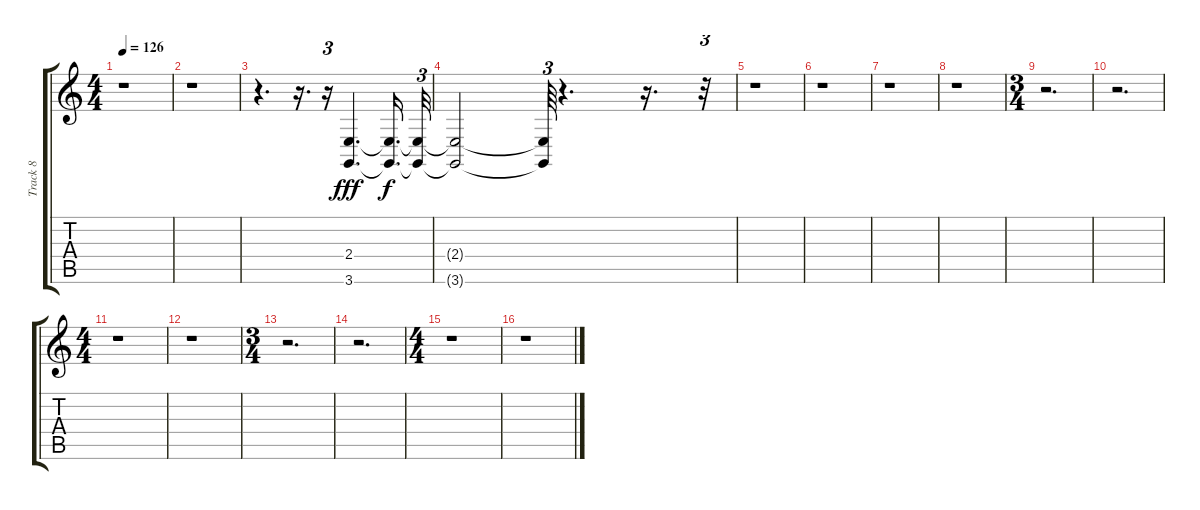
\track ("Track 8" "Track 8") {instrument gunshot}
\staff {score tabs}
\tuning (E4 B3 G3 D3 A2 E2) {hide}
\ts (4 4)
\tempo 126
\clef g2
\ks c
r.1{dy fff} |
r.1 |
r.4{d} r.16{d} r.16{tu (3 2)} (2.4 3.6).4{d} (2.4{t} 3.6{t}).16{d dy f} (2.4{t} 3.6{t}).32{tu (3 2)} |
(2.4{t} 3.6{t}).2 (2.4{t} 3.6{t}).64{tu (3 2)} r.4{d} r.16{d} r.32{tu (3 2)} |
r.1 |
r.1 |
r.1 |
r.1 |
\ts (3 4)
r.2{d} |
r.2{d} |
\ts (4 4)
r.1 |
r.1 |
\ts (3 4)
r.2{d} |
r.2{d} |
\ts (4 4)
r.1 |
r.1
